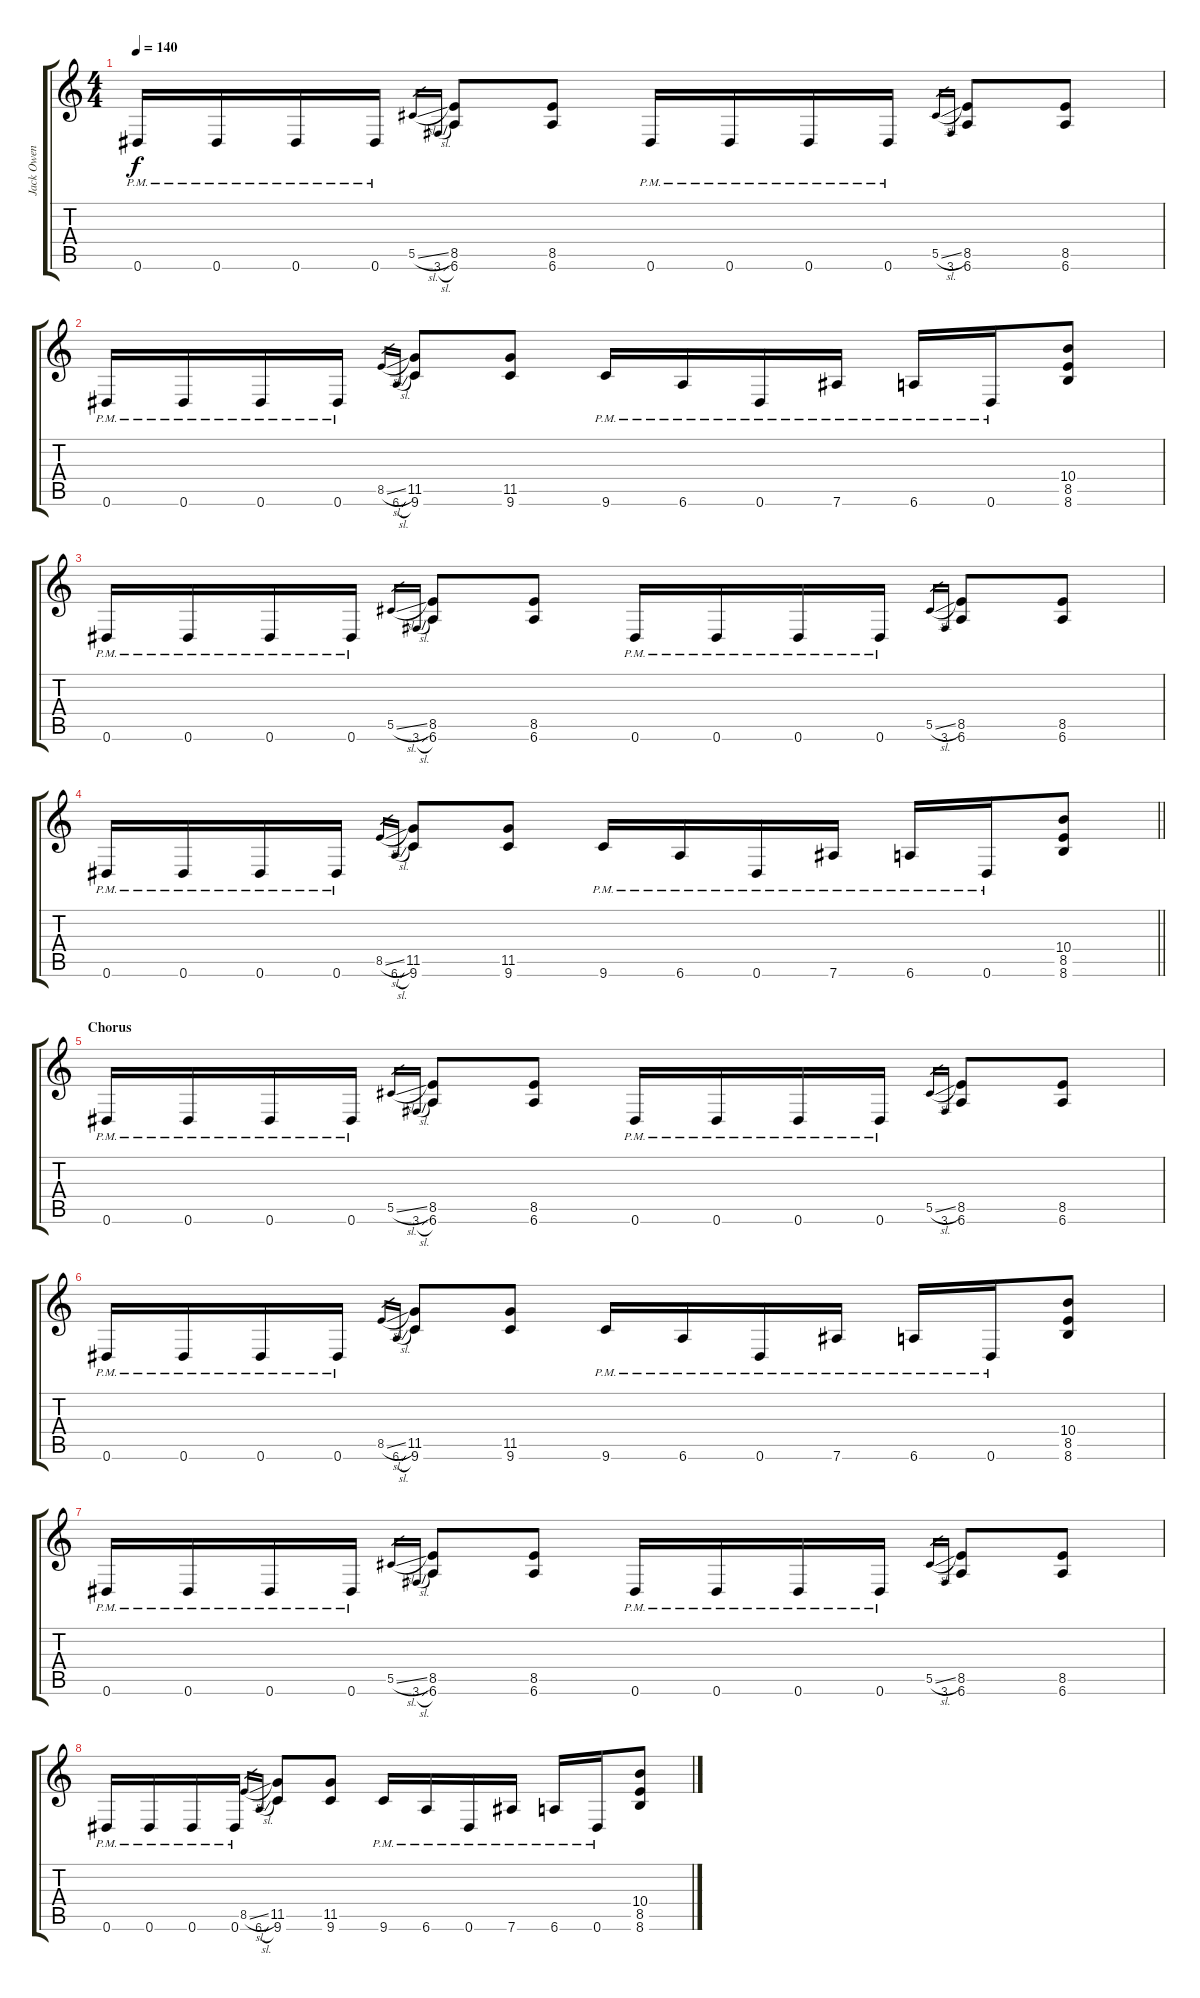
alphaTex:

\track ("Jack Owen" "Jack Owen") {instrument distortionguitar}
\staff {score tabs}
\tuning (Eb4 Bb3 Gb3 Db3 Ab2 Eb2) {hide}
\ts (4 4)
\tempo 140
\clef g2
\ks c
0.6{pm}.16{dy f} 0.6{pm}.16 0.6{pm}.16 0.6{pm}.16 5.5{sl}.16{gr} 3.6{sl}.16{gr} (8.5 6.6).8 (8.5 6.6).8 0.6{pm}.16 0.6{pm}.16 0.6{pm}.16 0.6{pm}.16 5.5{sl}.16{gr} 3.6.16{gr} (8.5 6.6).8 (8.5 6.6).8 |
0.6{pm}.16 0.6{pm}.16 0.6{pm}.16 0.6{pm}.16 8.5{sl}.16{gr} 6.6{sl}.16{gr} (11.5 9.6).8 (11.5 9.6).8 9.6{pm}.16 6.6{pm}.16 0.6{pm}.16 7.6{pm}.16 6.6{pm}.16 0.6{pm}.16 (10.4 8.5 8.6).8 |
0.6{pm}.16 0.6{pm}.16 0.6{pm}.16 0.6{pm}.16 5.5{sl}.16{gr} 3.6{sl}.16{gr} (8.5 6.6).8 (8.5 6.6).8 0.6{pm}.16 0.6{pm}.16 0.6{pm}.16 0.6{pm}.16 5.5{sl}.16{gr} 3.6.16{gr} (8.5 6.6).8 (8.5 6.6).8 |
\barLineRight lightlight
0.6{pm}.16 0.6{pm}.16 0.6{pm}.16 0.6{pm}.16 8.5{sl}.16{gr} 6.6{sl}.16{gr} (11.5 9.6).8 (11.5 9.6).8 9.6{pm}.16 6.6{pm}.16 0.6{pm}.16 7.6{pm}.16 6.6{pm}.16 0.6{pm}.16 (10.4 8.5 8.6).8 |
\section ("" "Chorus")
0.6{pm}.16 0.6{pm}.16 0.6{pm}.16 0.6{pm}.16 5.5{sl}.16{gr} 3.6{sl}.16{gr} (8.5 6.6).8 (8.5 6.6).8 0.6{pm}.16 0.6{pm}.16 0.6{pm}.16 0.6{pm}.16 5.5{sl}.16{gr} 3.6.16{gr} (8.5 6.6).8 (8.5 6.6).8 |
0.6{pm}.16 0.6{pm}.16 0.6{pm}.16 0.6{pm}.16 8.5{sl}.16{gr} 6.6{sl}.16{gr} (11.5 9.6).8 (11.5 9.6).8 9.6{pm}.16 6.6{pm}.16 0.6{pm}.16 7.6{pm}.16 6.6{pm}.16 0.6{pm}.16 (10.4 8.5 8.6).8 |
0.6{pm}.16 0.6{pm}.16 0.6{pm}.16 0.6{pm}.16 5.5{sl}.16{gr} 3.6{sl}.16{gr} (8.5 6.6).8 (8.5 6.6).8 0.6{pm}.16 0.6{pm}.16 0.6{pm}.16 0.6{pm}.16 5.5{sl}.16{gr} 3.6.16{gr} (8.5 6.6).8 (8.5 6.6).8 |
0.6{pm}.16 0.6{pm}.16 0.6{pm}.16 0.6{pm}.16 8.5{sl}.16{gr} 6.6{sl}.16{gr} (11.5 9.6).8 (11.5 9.6).8 9.6{pm}.16 6.6{pm}.16 0.6{pm}.16 7.6{pm}.16 6.6{pm}.16 0.6{pm}.16 (10.4 8.5 8.6).8
